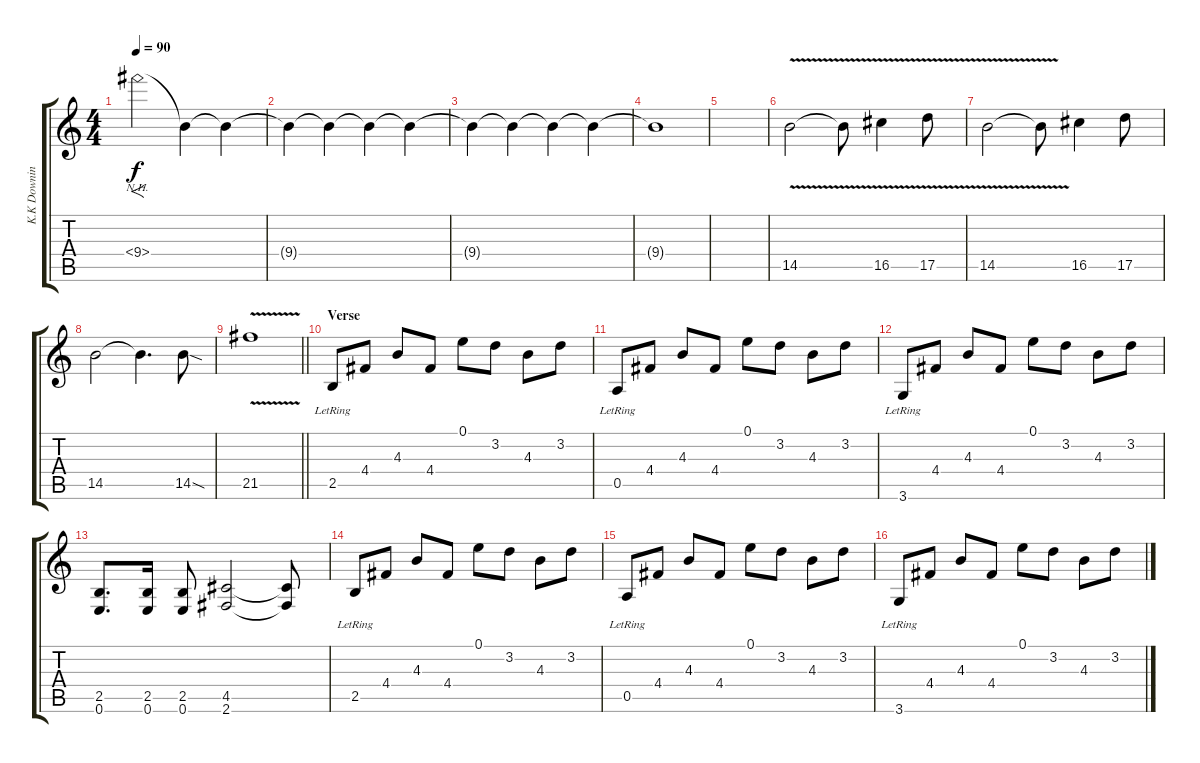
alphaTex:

\track ("K.K Downing" "K.K Downin") {instrument overdrivenguitar}
\staff {score tabs}
\tuning (E4 B3 G3 D3 A2 E2) {hide}
\ts (4 4)
\tempo 90
\clef g2
\ks c
9.4{nh}.2{f dy f volume 8 instrument overdrivenguitar} 9.4{t}.4 9.4{t}.4 |
9.4{t}.4 9.4{t}.4 9.4{t}.4 9.4{t}.4 |
9.4{t}.4 9.4{t}.4 9.4{t}.4 9.4{t}.4 |
9.4{t}.1 |
|
14.5{v}.2{volume 16} 14.5{t}.8 16.5{v}.4 17.5{v}.8 |
14.5{v}.2 14.5{t}.8 16.5.4 17.5.8 |
14.5.2 14.5{t}.4{d} 14.5{sod}.8 |
\barLineRight lightlight
21.5{v}.1 |
\section ("" "Verse")
2.5{lr}.8{instrument acousticguitarsteel} 4.4.8 4.3.8 4.4.8 0.1.8 3.2.8 4.3.8 3.2.8 |
0.5{lr}.8 4.4.8 4.3.8 4.4.8 0.1.8 3.2.8 4.3.8 3.2.8 |
3.6{lr}.8 4.4.8 4.3.8 4.4.8 0.1.8 3.2.8 4.3.8 3.2.8 |
(2.5 0.6).8{d} (2.5 0.6).16 (2.5 0.6).8 (4.5 2.6).2 (4.5{t} 2.6{t}).8 |
2.5{lr}.8 4.4.8 4.3.8 4.4.8 0.1.8 3.2.8 4.3.8 3.2.8 |
0.5{lr}.8 4.4.8 4.3.8 4.4.8 0.1.8 3.2.8 4.3.8 3.2.8 |
3.6{lr}.8 4.4.8 4.3.8 4.4.8 0.1.8 3.2.8 4.3.8 3.2.8
